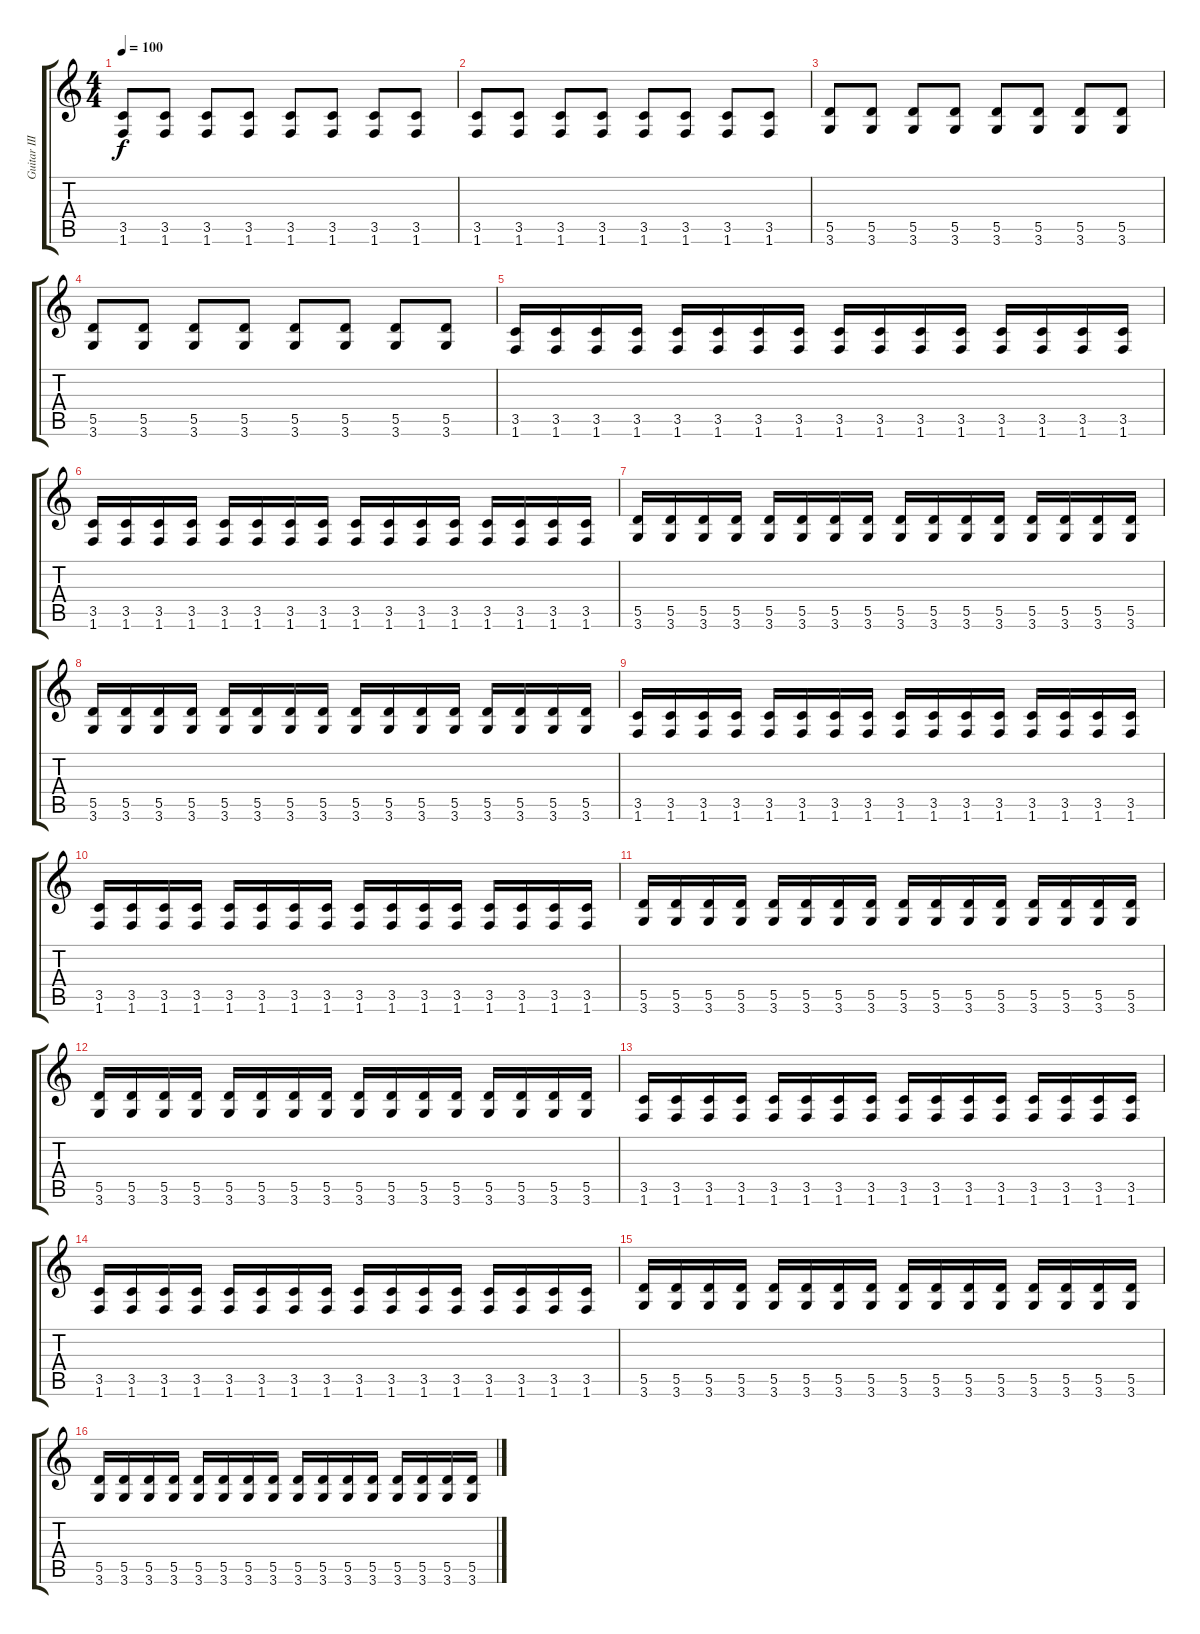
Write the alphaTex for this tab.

\track ("Guitar III: Overdriven" "Guitar III") {instrument overdrivenguitar}
\staff {score tabs}
\tuning (E4 B3 G3 D3 A2 E2) {hide}
\ts (4 4)
\tempo 100
\clef g2
\ks c
(3.5 1.6).8{dy f} (3.5 1.6).8 (3.5 1.6).8 (3.5 1.6).8 (3.5 1.6).8 (3.5 1.6).8 (3.5 1.6).8 (3.5 1.6).8 |
(3.5 1.6).8 (3.5 1.6).8 (3.5 1.6).8 (3.5 1.6).8 (3.5 1.6).8 (3.5 1.6).8 (3.5 1.6).8 (3.5 1.6).8 |
(5.5 3.6).8 (5.5 3.6).8 (5.5 3.6).8 (5.5 3.6).8 (5.5 3.6).8 (5.5 3.6).8 (5.5 3.6).8 (5.5 3.6).8 |
(5.5 3.6).8 (5.5 3.6).8 (5.5 3.6).8 (5.5 3.6).8 (5.5 3.6).8 (5.5 3.6).8 (5.5 3.6).8 (5.5 3.6).8 |
(3.5 1.6).16 (3.5 1.6).16 (3.5 1.6).16 (3.5 1.6).16 (3.5 1.6).16 (3.5 1.6).16 (3.5 1.6).16 (3.5 1.6).16 (3.5 1.6).16 (3.5 1.6).16 (3.5 1.6).16 (3.5 1.6).16 (3.5 1.6).16 (3.5 1.6).16 (3.5 1.6).16 (3.5 1.6).16 |
(3.5 1.6).16 (3.5 1.6).16 (3.5 1.6).16 (3.5 1.6).16 (3.5 1.6).16 (3.5 1.6).16 (3.5 1.6).16 (3.5 1.6).16 (3.5 1.6).16 (3.5 1.6).16 (3.5 1.6).16 (3.5 1.6).16 (3.5 1.6).16 (3.5 1.6).16 (3.5 1.6).16 (3.5 1.6).16 |
(5.5 3.6).16 (5.5 3.6).16 (5.5 3.6).16 (5.5 3.6).16 (5.5 3.6).16 (5.5 3.6).16 (5.5 3.6).16 (5.5 3.6).16 (5.5 3.6).16 (5.5 3.6).16 (5.5 3.6).16 (5.5 3.6).16 (5.5 3.6).16 (5.5 3.6).16 (5.5 3.6).16 (5.5 3.6).16 |
(5.5 3.6).16 (5.5 3.6).16 (5.5 3.6).16 (5.5 3.6).16 (5.5 3.6).16 (5.5 3.6).16 (5.5 3.6).16 (5.5 3.6).16 (5.5 3.6).16 (5.5 3.6).16 (5.5 3.6).16 (5.5 3.6).16 (5.5 3.6).16 (5.5 3.6).16 (5.5 3.6).16 (5.5 3.6).16 |
(3.5 1.6).16 (3.5 1.6).16 (3.5 1.6).16 (3.5 1.6).16 (3.5 1.6).16 (3.5 1.6).16 (3.5 1.6).16 (3.5 1.6).16 (3.5 1.6).16 (3.5 1.6).16 (3.5 1.6).16 (3.5 1.6).16 (3.5 1.6).16 (3.5 1.6).16 (3.5 1.6).16 (3.5 1.6).16 |
(3.5 1.6).16 (3.5 1.6).16 (3.5 1.6).16 (3.5 1.6).16 (3.5 1.6).16 (3.5 1.6).16 (3.5 1.6).16 (3.5 1.6).16 (3.5 1.6).16 (3.5 1.6).16 (3.5 1.6).16 (3.5 1.6).16 (3.5 1.6).16 (3.5 1.6).16 (3.5 1.6).16 (3.5 1.6).16 |
(5.5 3.6).16 (5.5 3.6).16 (5.5 3.6).16 (5.5 3.6).16 (5.5 3.6).16 (5.5 3.6).16 (5.5 3.6).16 (5.5 3.6).16 (5.5 3.6).16 (5.5 3.6).16 (5.5 3.6).16 (5.5 3.6).16 (5.5 3.6).16 (5.5 3.6).16 (5.5 3.6).16 (5.5 3.6).16 |
(5.5 3.6).16 (5.5 3.6).16 (5.5 3.6).16 (5.5 3.6).16 (5.5 3.6).16 (5.5 3.6).16 (5.5 3.6).16 (5.5 3.6).16 (5.5 3.6).16 (5.5 3.6).16 (5.5 3.6).16 (5.5 3.6).16 (5.5 3.6).16 (5.5 3.6).16 (5.5 3.6).16 (5.5 3.6).16 |
(3.5 1.6).16 (3.5 1.6).16 (3.5 1.6).16 (3.5 1.6).16 (3.5 1.6).16 (3.5 1.6).16 (3.5 1.6).16 (3.5 1.6).16 (3.5 1.6).16 (3.5 1.6).16 (3.5 1.6).16 (3.5 1.6).16 (3.5 1.6).16 (3.5 1.6).16 (3.5 1.6).16 (3.5 1.6).16 |
(3.5 1.6).16 (3.5 1.6).16 (3.5 1.6).16 (3.5 1.6).16 (3.5 1.6).16 (3.5 1.6).16 (3.5 1.6).16 (3.5 1.6).16 (3.5 1.6).16 (3.5 1.6).16 (3.5 1.6).16 (3.5 1.6).16 (3.5 1.6).16 (3.5 1.6).16 (3.5 1.6).16 (3.5 1.6).16 |
(5.5 3.6).16 (5.5 3.6).16 (5.5 3.6).16 (5.5 3.6).16 (5.5 3.6).16 (5.5 3.6).16 (5.5 3.6).16 (5.5 3.6).16 (5.5 3.6).16 (5.5 3.6).16 (5.5 3.6).16 (5.5 3.6).16 (5.5 3.6).16 (5.5 3.6).16 (5.5 3.6).16 (5.5 3.6).16 |
(5.5 3.6).16 (5.5 3.6).16 (5.5 3.6).16 (5.5 3.6).16 (5.5 3.6).16 (5.5 3.6).16 (5.5 3.6).16 (5.5 3.6).16 (5.5 3.6).16 (5.5 3.6).16 (5.5 3.6).16 (5.5 3.6).16 (5.5 3.6).16 (5.5 3.6).16 (5.5 3.6).16 (5.5 3.6).16
